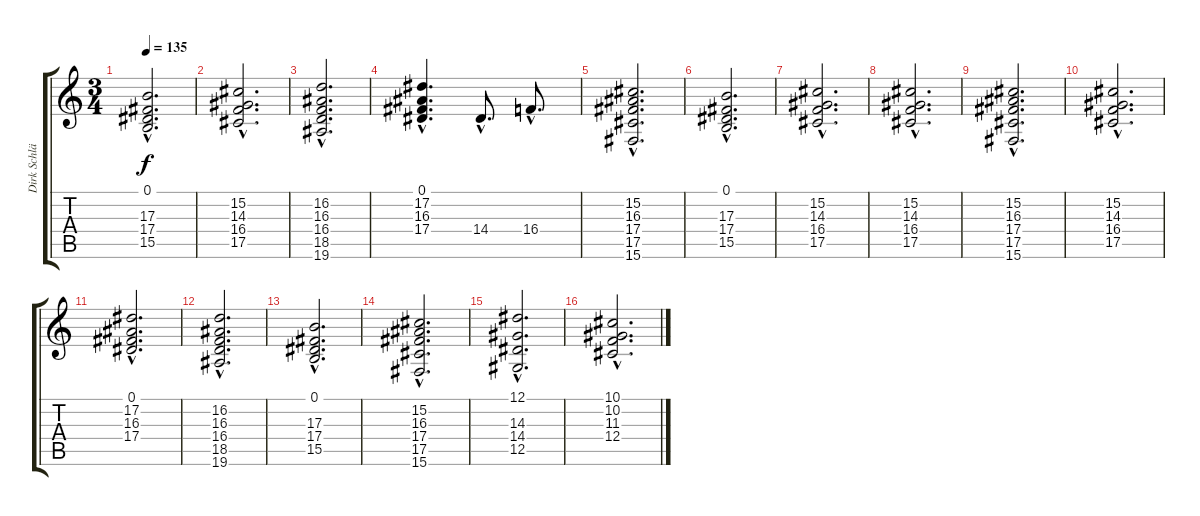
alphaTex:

\track ("Dirk Schlächter" "Dirk Schlä") {instrument stringensemble1}
\staff {score tabs}
\tuning (Eb4 Bb3 Gb3 Db3 Ab2 Eb2) {hide}
\ts (3 4)
\tempo 135
\clef g2
\ks c
(0.1{hac} 17.3{hac} 17.4{hac} 15.5{hac}).2{d dy f} |
(15.2{hac} 14.3{hac} 16.4{hac} 17.5{hac}).2{d} |
(16.2{hac} 16.3{hac} 16.4{hac} 18.5{hac} 19.6{hac}).2{d} |
(0.1{hac} 17.2{hac} 16.3{hac} 17.4{hac}).4{d} 14.4{hac}.8{d} 16.4{hac}.8{d} |
(15.2{hac} 16.3{hac} 17.4{hac} 17.5{hac} 15.6{hac}).2{d} |
(0.1{hac} 17.3{hac} 17.4{hac} 15.5{hac}).2{d} |
(15.2{hac} 14.3{hac} 16.4{hac} 17.5{hac}).2{d} |
(15.2{hac} 14.3{hac} 16.4{hac} 17.5{hac}).2{d} |
(15.2{hac} 16.3{hac} 17.4{hac} 17.5{hac} 15.6{hac}).2{d} |
(15.2{hac} 14.3{hac} 16.4{hac} 17.5{hac}).2{d} |
(0.1{hac} 17.2{hac} 16.3{hac} 17.4{hac}).2{d} |
(16.2{hac} 16.3{hac} 16.4{hac} 18.5{hac} 19.6{hac}).2{d} |
(0.1{hac} 17.3{hac} 17.4{hac} 15.5{hac}).2{d} |
(15.2{hac} 16.3{hac} 17.4{hac} 17.5{hac} 15.6{hac}).2{d} |
(12.1{hac} 14.3{hac} 14.4{hac} 12.5{hac}).2{d} |
(10.1{hac} 10.2{hac} 11.3{hac} 12.4{hac}).2{d}
